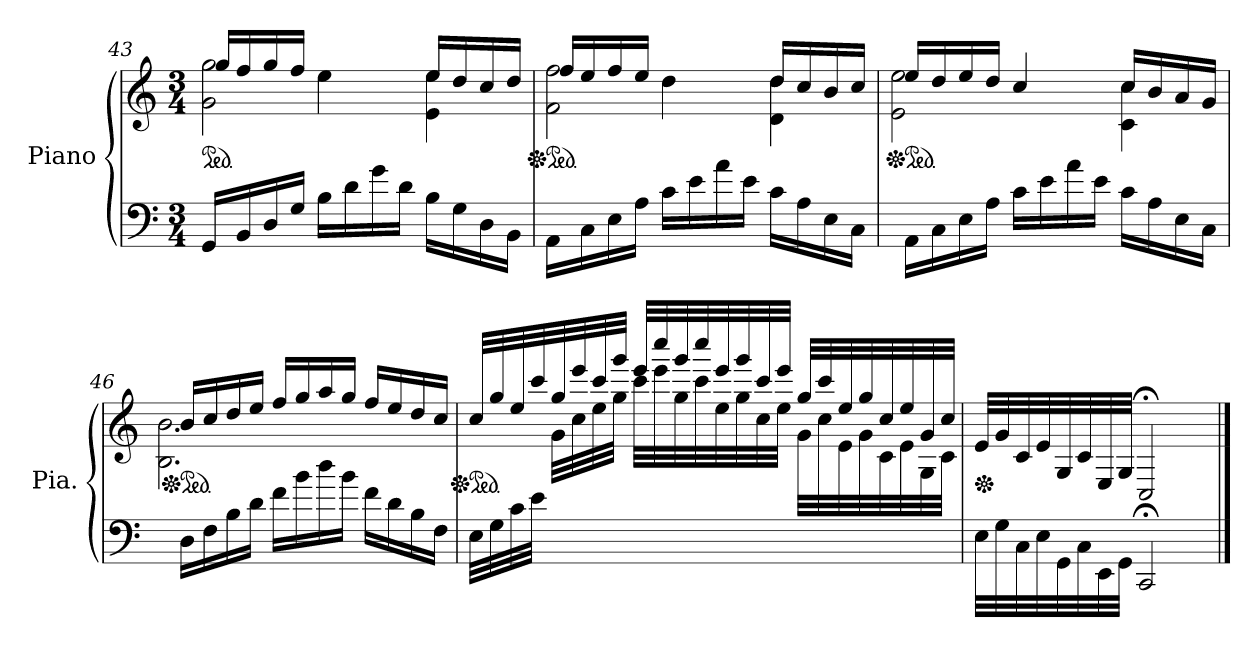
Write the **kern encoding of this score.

**kern	**kern
*part1	*part1
*staff2	*staff1
*I"Piano	*
*I'Pia.	*
*clefF4	*clefG2
*k[]	*k[]
*M3/4	*M3/4
*	*ped
=43	=43
*	*^
16GG/LL	2g\ 2gg\	16gg/LL
16BB/	.	16ff/
16D/	.	16gg/
16G/JJ	.	16ff/JJ
16B\LL	.	4ee\
16d\	.	.
16g\	.	.
16d\JJ	.	.
16B\LL	4e\ 4ee\	16ee/LL
16G\	.	16dd/
16D\	.	16cc/
16BB\JJ	.	16dd/JJ
=44	=44	=44
*	*Xped	*
*	*ped	*
16AA\LL	2f\ 2ff\	16ff/LL
16C\	.	16ee/
16E\	.	16ff/
16A\JJ	.	16ee/JJ
16c\LL	.	4dd\
16e\	.	.
16a\	.	.
16e\JJ	.	.
16c\LL	4d\ 4dd\	16dd/LL
16A\	.	16cc/
16E\	.	16b/
16C\JJ	.	16cc/JJ
!!LO:LB:g=z	!!
=45	=45	=45
*	*Xped	*
*	*ped	*
16AA\LL	16ee/LL	2e\ 2ee\
16C\	16dd/	.
16E\	16ee/	.
16A\JJ	16dd/JJ	.
16c\LL	4cc/	.
16e\	.	.
16a\	.	.
16e\JJ	.	.
16c\LL	16cc/LL	4c\ 4cc\
16A\	16b/	.
16E\	16a/	.
16C\JJ	16g/JJ	.
=46	=46	=46
*	*Xped	*
*	*ped	*
16D\LL	16b/LL	2.B\ 2.b\
16F\	16cc/	.
16B\	16dd/	.
16d\JJ	16ee/JJ	.
16f\LL	16ff/LL	.
16b\	16gg/	.
16dd\	16aa/	.
16b\JJ	16gg/JJ	.
16f\LL	16ff/LL	.
16d\	16ee/	.
16B\	16dd/	.
16F\JJ	16cc/JJ	.
!!LO:LB:g=z	!!
=47	=47	=47
*^	*	*
*	*	*Xped	*
*	*	*ped	*
8ryy	32E\LLL	32cc/LLL	8ryy
.	32G\	32gg/	.
.	32c\	32ee/	.
.	32e\JJJ	32ccc/	.
2ryy	2ryy	32gg/	32g\LLL
.	.	32eee/	32cc\
.	.	32ccc/	32ee\
.	.	32ggg/JJJ	32gg\JJJ
.	.	32eee/LLL	32ccc\LLL
.	.	32cccc/	32eee\
.	.	32ggg/	32gg\
.	.	32cccc/	32ccc\
.	.	32eee/	32ee\
.	.	32ggg/	32gg\
.	.	32ccc/	32cc\
.	.	32eee/JJJ	32ee\JJJ
.	.	32gg/LLL	32g\LLL
.	.	32ccc/	32cc\
.	.	32ee/	32e\
.	.	32gg/	32g\
8ryy	8ryy	32cc/	32c\
.	.	32ee/	32e\
.	.	32g/	32G\
.	.	32cc/JJJ	32c\JJJ
*v	*v	*	*
*	*v	*v
=48	=48
*	*Xped
32E\LLL	32e/LLL
32G\	32g/
32C\	32c/
32E\	32e/
32GG\	32G/
32C\	32c/
32EE\	32E/
32GG\JJJ	32G/JJJ
2CC;/	2C;</
==	==
*-	*-
